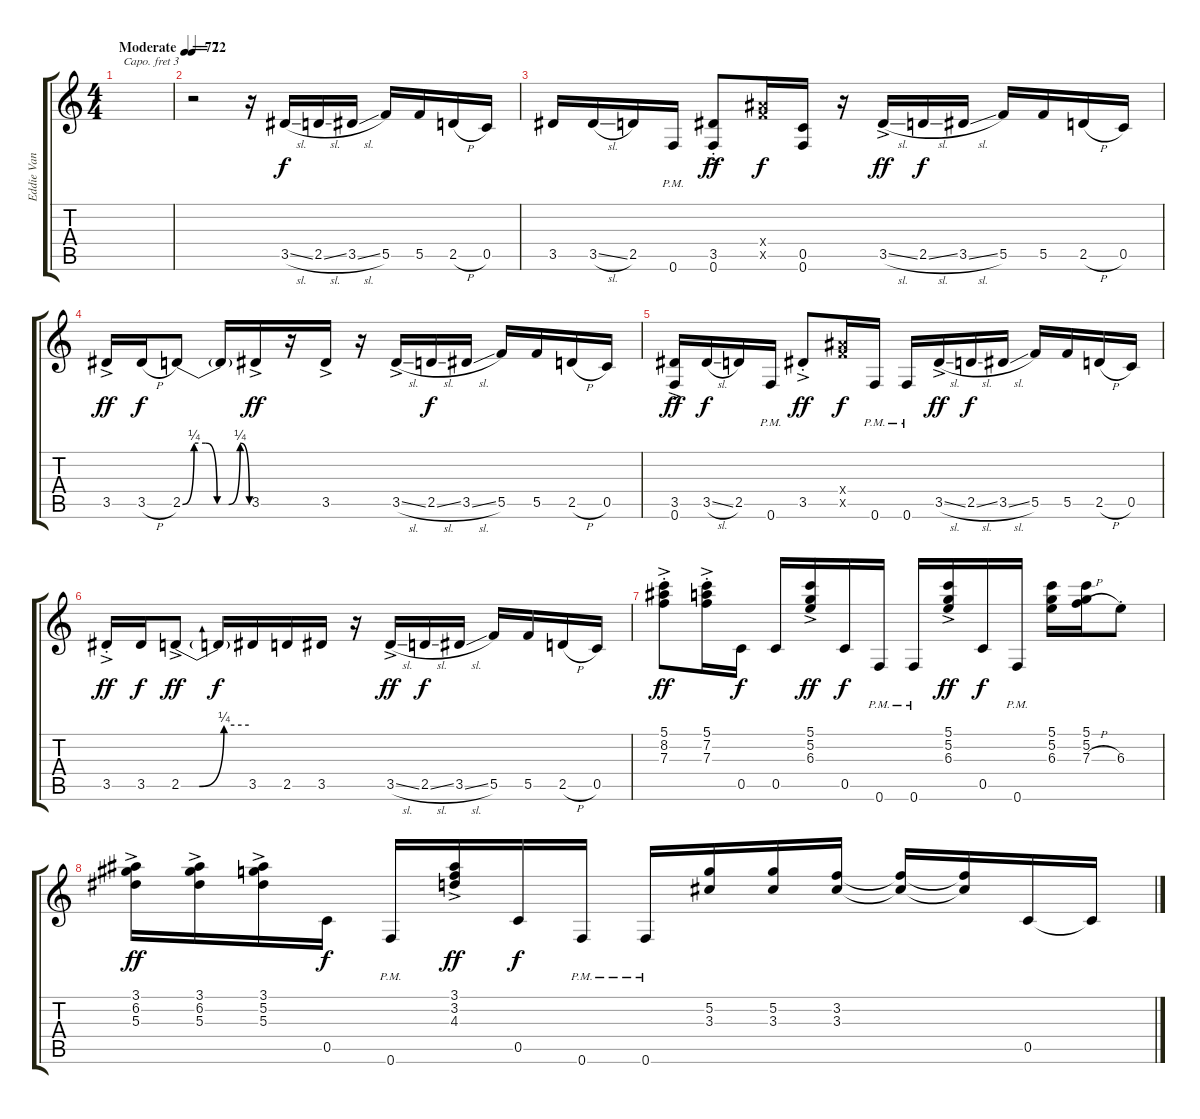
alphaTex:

\track ("Eddie Van Halen" "Eddie Van ") {instrument overdrivenguitar}
\staff {score tabs}
\capo 3
\tuning (E4 B3 G3 D3 A2 D2) {hide}
\ts (4 4)
\tempo (72 "Moderate")
\clef g2
\ks c
|
\tempo 72
r.2 r.16 3.5{sl}.16 2.5{sl}.16 3.5{sl}.16 5.5.16 5.5.16 2.5{h}.16 0.5.16 |
3.5.16 3.5{sl}.16 2.5.16 0.6{pm}.16 (3.5{ac st} 0.6{ac st}).8{dy ff} (5.4{x} 5.5{x}).16{dy f} (0.5 0.6).16 r.16 3.5{sl ac}.16{dy ff} 2.5{sl}.16{dy f} 3.5{sl}.16 5.5.16 5.5.16 2.5{h}.16 0.5.16 |
3.5{ac}.16{dy ff} 3.5{h}.16{dy f} 2.5{be (custom 0 0 10 1 20 1 30 0 40 0 50 1 58 0 60 0)}.8 2.5{t}.16 3.5{ac}.16{dy ff} r.16 3.5{ac}.16 r.16 3.5{sl ac}.16 2.5{sl}.16{dy f} 3.5{sl}.16 5.5.16 5.5.16 2.5{h}.16 0.5.16 |
(3.5{ac} 0.6{ac}).16{dy ff} 3.5{sl}.16{dy f} 2.5.16 0.6{pm}.16 3.5{ac st}.8{dy ff} (5.4{x} 5.5{x}).16{dy f} 0.6{pm}.16 0.6{pm}.16 3.5{sl ac}.16{dy ff} 2.5{sl}.16{dy f} 3.5{sl}.16 5.5.16 5.5.16 2.5{h}.16 0.5.16 |
3.5{ac st}.16{dy ff} 3.5.16{dy f} 2.5{be (custom 0 0 16 0 38 1 60 1) ac}.8{dy ff} 2.5{t}.16{dy f} 3.5.16 2.5.16 3.5.16 r.16 3.5{sl ac}.16{dy ff} 2.5{sl}.16{dy f} 3.5{sl}.16 5.5.16 5.5.16 2.5{h}.16 0.5.16 |
(5.1 8.2{ac st} 7.3{ac st}).8{dy ff} (5.1 7.2{ac st} 7.3{ac st}).16 0.5.16{dy f} 0.5.16 (5.1{ac} 5.2{ac} 6.3{ac}).16{dy ff} 0.5.16{dy f} 0.6{pm}.16 0.6{pm}.16 (5.1{ac} 5.2{ac} 6.3{ac}).16{dy ff} 0.5.16{dy f} 0.6{pm}.16 (5.1 5.2 6.3).16 (5.1 5.2 7.3{h}).16 6.3{st}.8 |
(3.1 6.2{ac} 5.3{ac}).16{dy ff} (3.1{ac} 6.2{ac} 5.3{ac}).16 (3.1{ac} 5.2{ac} 5.3{ac}).16 0.5.16{dy f} 0.6{pm}.16 (3.1{ac} 3.2{ac} 4.3{ac}).16{dy ff} 0.5.16{dy f} 0.6{pm}.16 0.6{pm}.16 (5.2 3.3).16 (5.2 3.3).16 (3.2 3.3).16 (3.2{t} 3.3{t}).16 (3.2{t} 3.3{t}).16 0.5.16 0.5{t}.16
